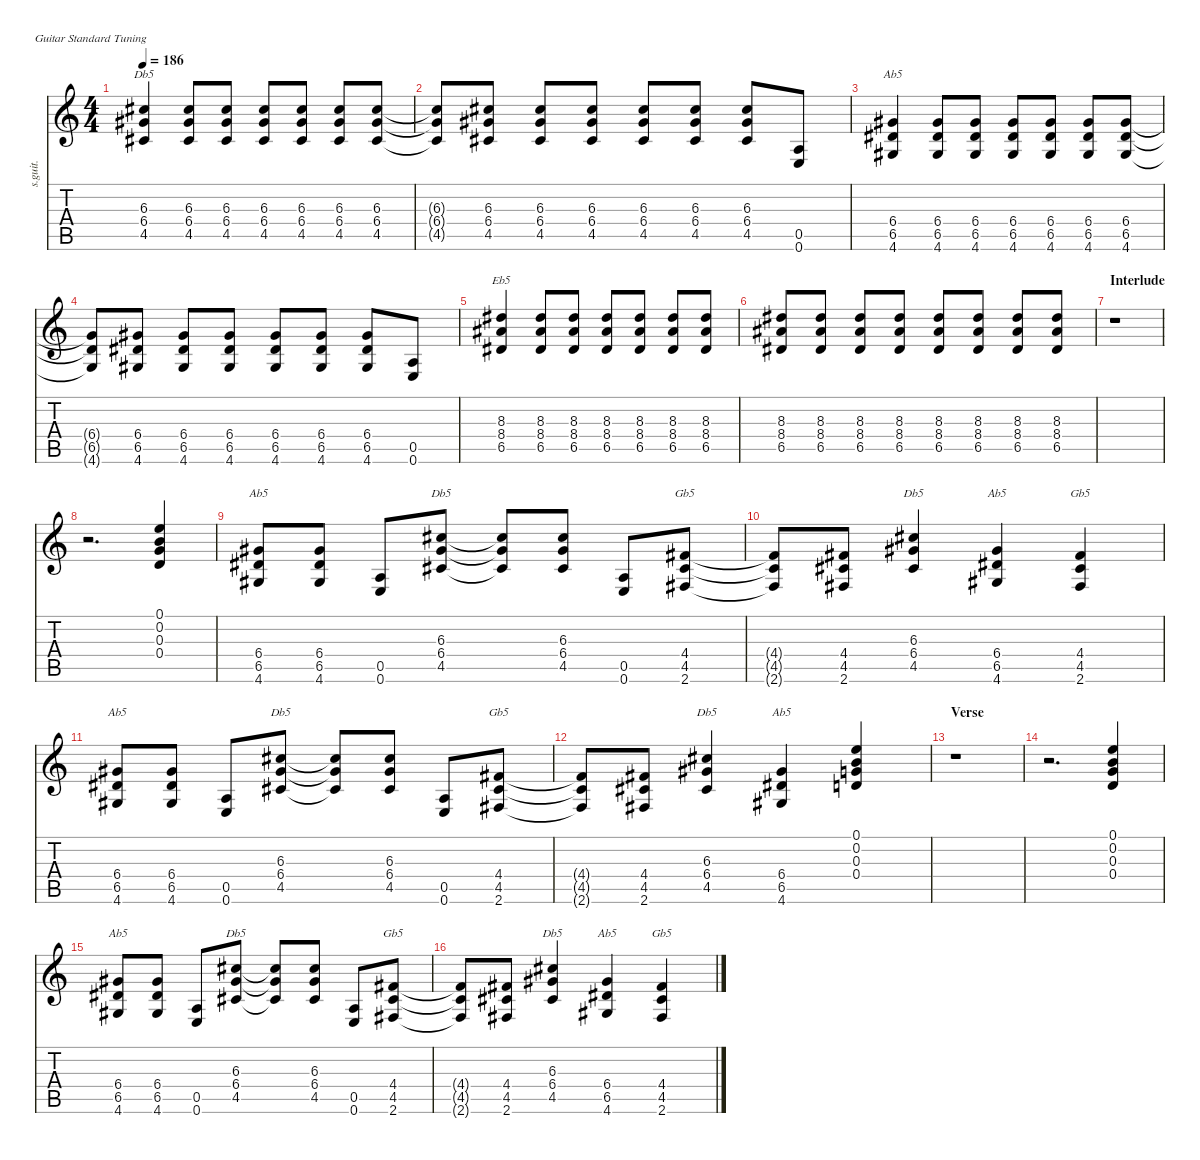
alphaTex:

\defaultSystemsLayout 4
\hideDynamics
\bracketExtendMode nobrackets
\track ("Billie Joe Armstrong\n (Rhythm)" "s.guit.") {instrument distortionguitar}
\staff {score tabs}
\tuning (E4 B3 G3 D3 A2 E2)
\chord ("Gb5" 3 1 2 2 0 x) {showdiagram false}
\chord ("Ab5" 3 1 2 2 0 x) {showdiagram false}
\chord ("Db5" 3 1 2 2 0 x) {showdiagram false}
\chord ("Eb5" 3 1 2 2 0 x) {showdiagram false}
\ts (4 4)
\tempo 186
\clef g2
\ks c
(6.3{acc #} 6.4{acc #} 4.5{acc #}).4{ch "Db5" dy f} (6.3{acc #} 6.4{acc #} 4.5{acc #}).8 (6.3{acc #} 6.4{acc #} 4.5{acc #}).8 (6.3{acc #} 6.4{acc #} 4.5{acc #}).8 (6.3{acc #} 6.4{acc #} 4.5{acc #}).8 (6.3{acc #} 6.4{acc #} 4.5{acc #}).8 (6.3{acc #} 6.4{acc #} 4.5{acc #}).8 |
(6.3{t acc #} 6.4{t acc #} 4.5{t acc #}).8 (6.3{acc #} 6.4{acc #} 4.5{acc #}).8 (6.3{acc #} 6.4{acc #} 4.5{acc #}).8 (6.3{acc #} 6.4{acc #} 4.5{acc #}).8 (6.3{acc #} 6.4{acc #} 4.5{acc #}).8 (6.3{acc #} 6.4{acc #} 4.5{acc #}).8 (6.3{acc #} 6.4{acc #} 4.5{acc #}).8 (0.5 0.6).8 |
(6.4{acc #} 6.5{acc #} 4.6{acc #}).4{ch "Ab5"} (6.4{acc #} 6.5{acc #} 4.6{acc #}).8 (6.4{acc #} 6.5{acc #} 4.6{acc #}).8 (6.4{acc #} 6.5{acc #} 4.6{acc #}).8 (6.4{acc #} 6.5{acc #} 4.6{acc #}).8 (6.4{acc #} 6.5{acc #} 4.6{acc #}).8 (6.4{acc #} 6.5{acc #} 4.6{acc #}).8 |
(6.4{t acc #} 6.5{t acc #} 4.6{t acc #}).8 (6.4{acc #} 6.5{acc #} 4.6{acc #}).8 (6.4{acc #} 6.5{acc #} 4.6{acc #}).8 (6.4{acc #} 6.5{acc #} 4.6{acc #}).8 (6.4{acc #} 6.5{acc #} 4.6{acc #}).8 (6.4{acc #} 6.5{acc #} 4.6{acc #}).8 (6.4{acc #} 6.5{acc #} 4.6{acc #}).8 (0.5 0.6).8 |
(8.3{acc #} 8.4{acc #} 6.5{acc #}).4{ch "Eb5"} (8.3{acc #} 8.4{acc #} 6.5{acc #}).8 (8.3{acc #} 8.4{acc #} 6.5{acc #}).8 (8.3{acc #} 8.4{acc #} 6.5{acc #}).8 (8.3{acc #} 8.4{acc #} 6.5{acc #}).8 (8.3{acc #} 8.4{acc #} 6.5{acc #}).8 (8.3{acc #} 8.4{acc #} 6.5{acc #}).8 |
(8.3{acc #} 8.4{acc #} 6.5{acc #}).8 (8.3{acc #} 8.4{acc #} 6.5{acc #}).8 (8.3{acc #} 8.4{acc #} 6.5{acc #}).8 (8.3{acc #} 8.4{acc #} 6.5{acc #}).8 (8.3{acc #} 8.4{acc #} 6.5{acc #}).8 (8.3{acc #} 8.4{acc #} 6.5{acc #}).8 (8.3{acc #} 8.4{acc #} 6.5{acc #}).8 (8.3{acc #} 8.4{acc #} 6.5{acc #}).8 |
\section ("" "Interlude")
r.1 |
r.2{d} (0.1 0.2 0.3 0.4).4 |
(6.4{acc #} 6.5{acc #} 4.6{acc #}).8{ch "Ab5"} (6.4{acc #} 6.5{acc #} 4.6{acc #}).8 (0.5 0.6).8 (6.3{acc #} 6.4{acc #} 4.5{acc #}).8{ch "Db5"} (6.3{t acc #} 6.4{t acc #} 4.5{t acc #}).8 (6.3{acc #} 6.4{acc #} 4.5{acc #}).8 (0.5 0.6).8 (4.4{acc #} 4.5{acc #} 2.6{acc #}).8{ch "Gb5"} |
(4.4{t acc #} 4.5{t acc #} 2.6{t acc #}).8 (4.4{acc #} 4.5{acc #} 2.6{acc #}).8 (6.3{acc #} 6.4{acc #} 4.5{acc #}).4{ch "Db5"} (6.4{acc #} 6.5{acc #} 4.6{acc #}).4{ch "Ab5"} (4.4{acc #} 4.5{acc #} 2.6{acc #}).4{ch "Gb5"} |
(6.4{acc #} 6.5{acc #} 4.6{acc #}).8{ch "Ab5"} (6.4{acc #} 6.5{acc #} 4.6{acc #}).8 (0.5 0.6).8 (6.3{acc #} 6.4{acc #} 4.5{acc #}).8{ch "Db5"} (6.3{t acc #} 6.4{t acc #} 4.5{t acc #}).8 (6.3{acc #} 6.4{acc #} 4.5{acc #}).8 (0.5 0.6).8 (4.4{acc #} 4.5{acc #} 2.6{acc #}).8{ch "Gb5"} |
(4.4{t acc #} 4.5{t acc #} 2.6{t acc #}).8 (4.4{acc #} 4.5{acc #} 2.6{acc #}).8 (6.3{acc #} 6.4{acc #} 4.5{acc #}).4{ch "Db5"} (6.4{acc #} 6.5{acc #} 4.6{acc #}).4{ch "Ab5"} (0.1 0.2 0.3 0.4).4 |
\section ("" "Verse")
r.1 |
r.2{d} (0.1 0.2 0.3 0.4).4 |
(6.4{acc #} 6.5{acc #} 4.6{acc #}).8{ch "Ab5"} (6.4{acc #} 6.5{acc #} 4.6{acc #}).8 (0.5 0.6).8 (6.3{acc #} 6.4{acc #} 4.5{acc #}).8{ch "Db5"} (6.3{t acc #} 6.4{t acc #} 4.5{t acc #}).8 (6.3{acc #} 6.4{acc #} 4.5{acc #}).8 (0.5 0.6).8 (4.4{acc #} 4.5{acc #} 2.6{acc #}).8{ch "Gb5"} |
(4.4{t acc #} 4.5{t acc #} 2.6{t acc #}).8 (4.4{acc #} 4.5{acc #} 2.6{acc #}).8 (6.3{acc #} 6.4{acc #} 4.5{acc #}).4{ch "Db5"} (6.4{acc #} 6.5{acc #} 4.6{acc #}).4{ch "Ab5"} (4.4{acc #} 4.5{acc #} 2.6{acc #}).4{ch "Gb5"}
